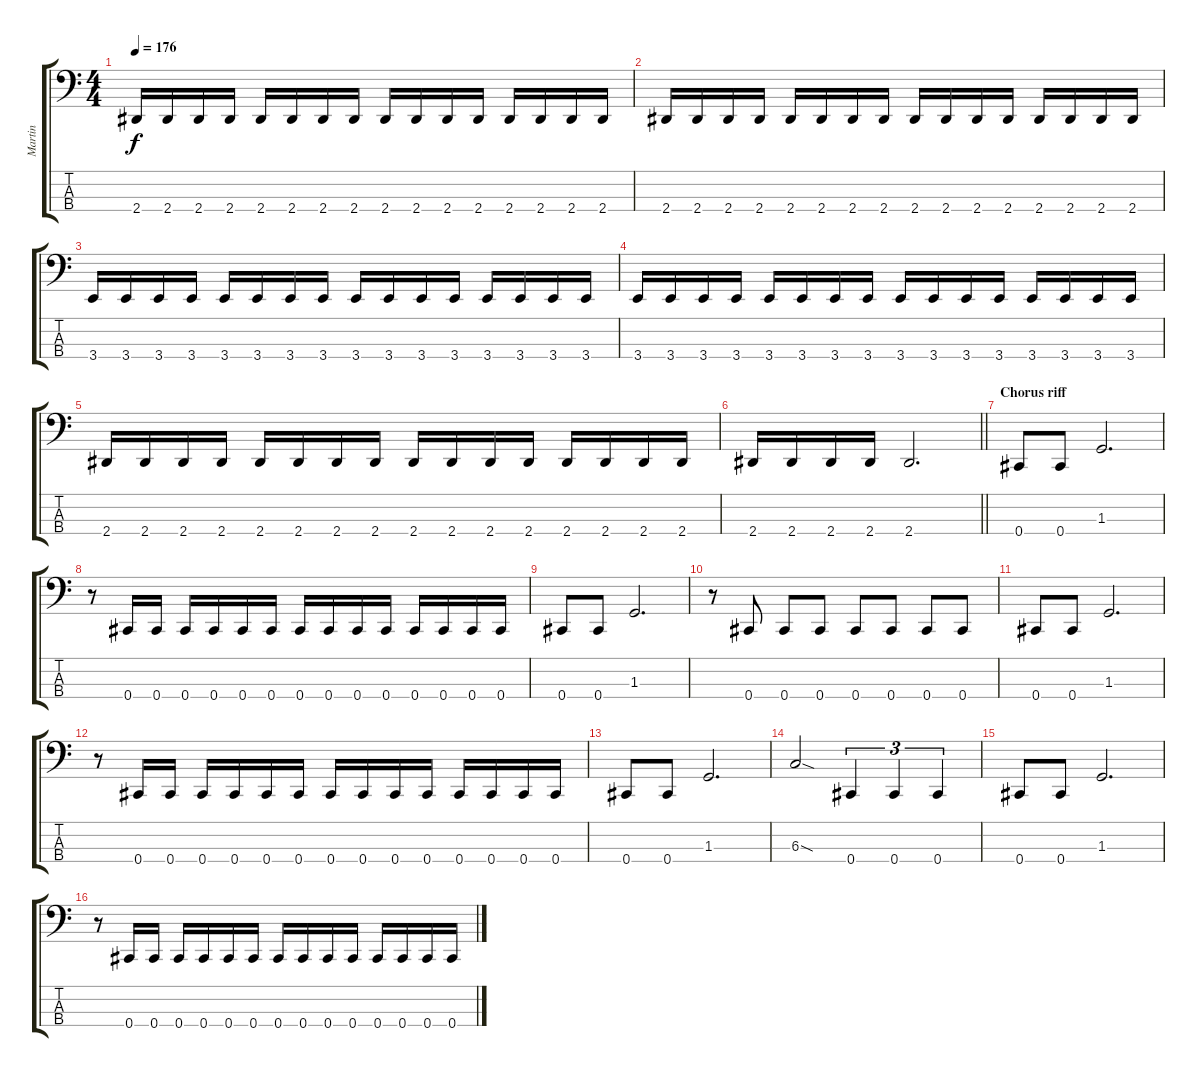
\track ("Martin" "Martin") {instrument electricbassfinger}
\staff {score tabs}
\tuning (E2 B1 Gb1 Db1) {hide}
\ts (4 4)
\tempo 176
\clef f4
\ks c
2.4.16{dy f} 2.4.16 2.4.16 2.4.16 2.4.16 2.4.16 2.4.16 2.4.16 2.4.16 2.4.16 2.4.16 2.4.16 2.4.16 2.4.16 2.4.16 2.4.16 |
2.4.16 2.4.16 2.4.16 2.4.16 2.4.16 2.4.16 2.4.16 2.4.16 2.4.16 2.4.16 2.4.16 2.4.16 2.4.16 2.4.16 2.4.16 2.4.16 |
3.4.16 3.4.16 3.4.16 3.4.16 3.4.16 3.4.16 3.4.16 3.4.16 3.4.16 3.4.16 3.4.16 3.4.16 3.4.16 3.4.16 3.4.16 3.4.16 |
3.4.16 3.4.16 3.4.16 3.4.16 3.4.16 3.4.16 3.4.16 3.4.16 3.4.16 3.4.16 3.4.16 3.4.16 3.4.16 3.4.16 3.4.16 3.4.16 |
2.4.16 2.4.16 2.4.16 2.4.16 2.4.16 2.4.16 2.4.16 2.4.16 2.4.16 2.4.16 2.4.16 2.4.16 2.4.16 2.4.16 2.4.16 2.4.16 |
\barLineRight lightlight
2.4.16 2.4.16 2.4.16 2.4.16 2.4.2{d} |
\section ("" "Chorus riff")
0.4.8 0.4.8 1.3.2{d} |
r.8 0.4.16 0.4.16 0.4.16 0.4.16 0.4.16 0.4.16 0.4.16 0.4.16 0.4.16 0.4.16 0.4.16 0.4.16 0.4.16 0.4.16 |
0.4.8 0.4.8 1.3.2{d} |
r.8 0.4.8 0.4.8 0.4.8 0.4.8 0.4.8 0.4.8 0.4.8 |
0.4.8 0.4.8 1.3.2{d} |
r.8 0.4.16 0.4.16 0.4.16 0.4.16 0.4.16 0.4.16 0.4.16 0.4.16 0.4.16 0.4.16 0.4.16 0.4.16 0.4.16 0.4.16 |
0.4.8 0.4.8 1.3.2{d} |
6.3{sod}.2 0.4.4{tu (3 2)} 0.4.4{tu (3 2)} 0.4.4{tu (3 2)} |
0.4.8 0.4.8 1.3.2{d} |
r.8 0.4.16 0.4.16 0.4.16 0.4.16 0.4.16 0.4.16 0.4.16 0.4.16 0.4.16 0.4.16 0.4.16 0.4.16 0.4.16 0.4.16
